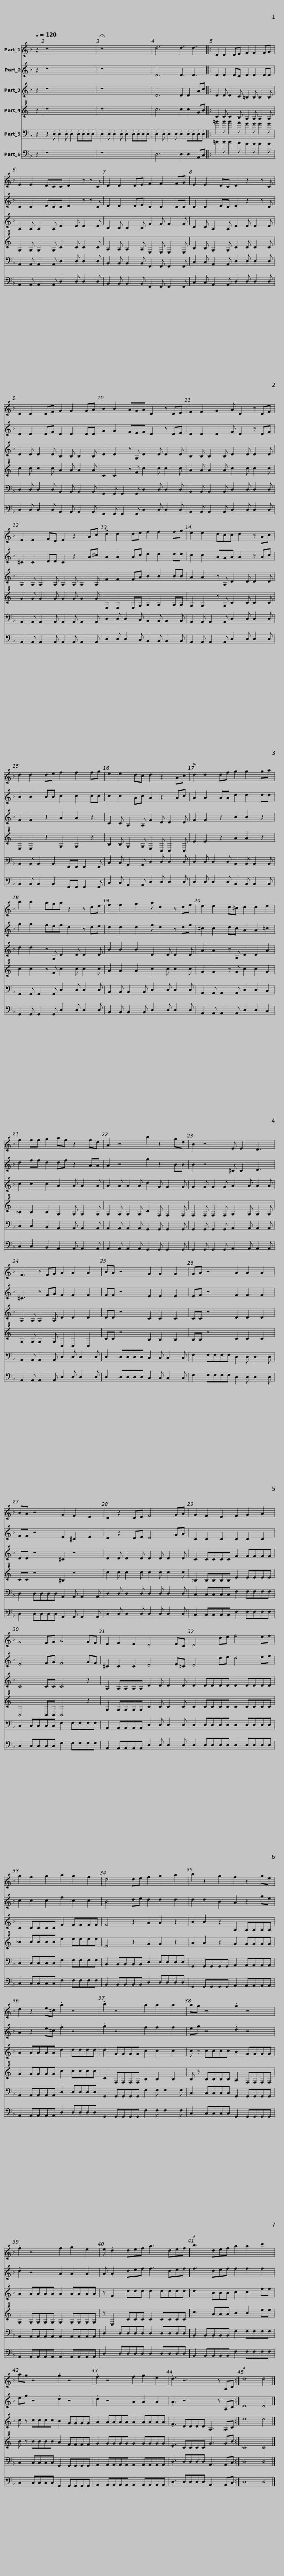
X:1
%%score 1 2 3 4 5 6
L:1/8
Q:1/4=120
M:none
I:linebreak $
K:F
V:1 treble
V:2 treble
V:3 treble
V:4 treble+8
V:5 bass
V:6 bass
V:1
 z2 | z8 x4 | !fermata!z8 x4 | d6 d3 d3 |:$ D2 D2 DE F2 F2 FG | %5
 E2 E2 DCC D2 z z C | D2 D2 DE F2 F2 FG |$ E2 E2 DC D2 z2 z C |$ D2 D2 DF G2 G2 GA | B2 B2 AGA D2 z DE | %10
 F2 F2 G2 A D2 z DF |$ E2 E2 FD E2 z2 Ac |$ !>!d2 d2 de f2 f2 fg | e2 e2 dcc d2 z Ac | d2 d2 de f2 f2 fg |$ %15
 e2 e2 dc d2 z2 Ac |$ !>!d2 d2 df g2 g2 ga | b2 b2 aga z2 z de | f2 f2 g2 a d2 z df |$ e2 e2 d^c d2 d2 e2 |$ %20
 f2 ff g2 af z2 fd | A2 z4 b2 z2 gd | B2 z4 E E2 D3 |$ F3 z FG A2 A2 A2 |$ BA z4 G2 G2 G2 | %25
 GA z4 A2 A2 A2 | BA z4 G2 F2 E2 |$ D2 z2 DE F4 GA |$ G2 F2 E2 F2 G2 A2 | G4 FG A4 GF | %30
 E2 F2 E2 D4 EC |$ D4 de f4 ef |$ g2 f2 g2 a2 g2 f2 | d4 de f2 g2 a2 | b2 z2 g2 f2 z2 ge |$ %35
 d2 z2 e^c .a2 z4 |$ .b2 z4 a2 a2 a2 | ag z4 .g2 z4 | .f2 z4 f2 g2 e2 | e .d2 def a3 def |$ %40
 !^!b3 def a2 a2 c'2 | ag z4 .g2 z4 | .f2 z4 f2 g2 e2 | .d3 z6 z A,C :|$ !^!d8 d4 |] %45
V:2
 z2 | z8 x4 | z8 x4 | D6 D3 D3 |:$ D2 D2 DC D2 D2 DD | %5
 C2 C2 DCC D2 z z C | D2 D2 DE C2 C2 CC |$ C2 C2 DC D2 z2 z C |$ D2 D2 DF D2 D2 DD | G2 G2 FEF D2 z DE | %10
 D2 D2 D2 F D2 z DF |$ ^C2 C2 DD C2 z2 A^c |$ A2 A2 Ac d2 d2 dd | c2 c2 AGA A2 z Ac | B2 B2 BB c2 c2 cc |$ %15
 c2 c2 Ac A2 z2 Ac |$ A2 A2 AA d2 d2 dd | g2 g2 fef d2 z de | d2 d2 d2 f d2 z df |$ ^c2 c2 dc A2 A2 =c2 |$ %20
 d2 ff d2 df z2 AA | A2 z4 g2 z2 BB | B2 z4 ^C C2 D3 |$ ^C3 z FG F2 F2 F2 |$ FF z4 E2 E2 E2 | %25
 EF z4 F2 F2 F2 | FF z4 E2 ^C2 E2 |$ D2 z2 DE D4 GA |$ C2 C2 C2 C2 C2 C2 | E4 FG F4 GF | %30
 ^C2 C2 C2 D4 E=C |$ D4 de d4 ef |$ c2 c2 c2 f2 c2 c2 | B4 de d2 d2 d2 | d2 d2 B2 A2 z2 ge |$ %35
 A2 z2 e^c .f2 z4 |$ .g2 z4 f2 f2 f2 | eg z4 .d2 z4 | .d2 z4 A2 A2 A2 | A .A2 def f3 def |$ %40
 f3 def f2 f2 f2 | eg z4 .d2 z4 | .d2 z4 A2 A2 A2 | .A3 z6 z A,C :|$ D8 D4 |] %45
V:3
 z2 | z8 x4 | z8 x4 | D6 D2 D2 Ac |:$ D2 D D2 C =B,2 B, B,2 B, | %5
 A,2 A, A,2 A, D2 D D2 D | B,2 B, B,2 B, F2 F F2 F |$ C2 C A,2 A, D2 D D2 D |$ D2 D D2 D B,2 B, B,2 B, | D2 D2 z G, D2 D D2 D | %10
 B,2 B, B,2 B, D2 D D2 D |$ A,2 A, A,2 A, A,2 A, A,2 A, |$ F2 F2 FA B2 B2 BB | A2 A2 z A, D2 D D2 D | F2 F2 z2 A2 A2 z2 |$ %15
 C2 C A,2 A, F2 D D2 D |$ F2 F2 z2 B2 B2 z2 | d2 d2 z G, D2 D D2 D | B2 B2 B2 D2 D D2 D |$ A2 A2 z A, D2 D2 A2 |$ %20
 c2 c2 c2 A2 A A2 A | A2 A A2 A d2 G G2 G | G2 G G2 G A2 A A2 A |$ A,2 A, A,2 A, D2 D2 D2 |$ DD z4 C2 C2 C2 | %25
 CC z4 D2 D2 D2 | DD z4 ^C2 z4 |$ D2 D D2 D D2 D D2 D |$ C2 CCCC F2 FFFF | C4 CC C4 z2 | %30
 A,2 A,A,A,A, D2 D D2 D |$ D2 DDDD D2 DDDD |$ C2 CCCC F2 FFFF | F4 z2 A2 A2 z2 | B2 B2 z2 A,2 A,A,A,A, |$ %35
 A2 AAAA d2 dddd |$ d2 GGGG c2 c2 c2 | c z cccc B2 GGGG | A2 AAAA A2 AAAA | z F2 ddd d2 dddd |$ %40
 d3 BBB c2 c2 ff | c z cccc B2 GGGG | A2 AAAA A2 AAAA | .F3 DDDD A,3 A,C :|$ d8 d4 |] %45
V:4
[K:C] z2 | z8 x4 | z8 x4 | c6 c2 c2 GB |:$ C2 C C2 B, A,2 A, A,2 A, | %5
 G,2 G, G,2 G, C2 C C2 C | A,2 A, A,2 A, E,2 E, E,2 E, |$ B,2 B, G,2 G, C2 C C2 C |$ c2 c c2 c A2 A A2 A | C2 C2 z F c2 c c2 c | %10
 A2 A A2 A c2 c c2 c |$ G2 G G2 G G2 G G2 G |$ E,2 E,2 E,G, A,2 A,2 A,A, | G,2 G,2 z G, C2 C C2 C | E,2 E,2 z2 G,2 G,2 z2 |$ %15
 B,2 B, G,2 G, E,2 C, C,2 C, |$ E2 E2 z2 A2 A2 z2 | c2 c2 z F c2 c c2 c | A2 A2 A2 c2 c c2 c |$ G2 G2 z G c2 c2 G2 |$ %20
 _B,2 B,2 B,2 G,2 G, G,2 G, | G,2 G, G,2 G, C2 F, F,2 F, | F,2 F, F,2 F, G,2 G, G,2 G, |$ G,2 G, G,2 G, C,2 C,2 C,2 |$ CC z4 B,2 B,2 B,2 | %25
 B,B, z4 C2 C2 C2 | CC z4 ^B,2 z4 |$ c2 c c2 c c2 c c2 c |$ _B,2 B,B,B,B, E2 EEEE | B,,4 B,,B,, B,,4 z2 | %30
 G,2 G,G,G,G, C2 C C2 C |$ C2 CCCC C2 CCCC |$ _B2 BBBB e2 eeee | E4 z2 G2 G2 z2 | A2 A2 z2 G2 GGGG |$ %35
 G2 GGGG c2 cccc |$ C2 F,F,F,F, B,2 B,2 B,2 | B, z B,B,B,B, A,2 F,F,F,F, | G,2 G,G,G,G, G,2 G,G,G,G, | z E,2 CCC C2 CCCC |$ %40
 c3 AAA B2 B2 ee | B z BBBB A2 FFFF | G2 GGGG G2 GGGG | .E3 CCCC G3 GB :|$ C8 C4 |] %45
V:5
 z2 | z2 .D, .D,2 .D, .D,2 .D,.D,.D,.D, | .D,2 .D, .D,2 .D, .D,2 .D,.D,.D,.D, | .D,2 .D, .D,2 .D, .D,2 .D,.D,.D,.D, |:$ =B2 B B2 A G2 G G2 G | %5
 A,,2 A,, A,,2 A,, D,2 D, D,2 D, | B,,2 B,, B,,2 B,, F,,2 F,, F,,2 F,, |$ C,2 C, A,,2 A,, D,2 D, D,2 D, |$ D,2 D, D,2 D, B,,2 B,, B,,2 B,, | G,,2 G,, G,,2 G,, D,2 D, D,2 D, | %10
 B,,2 B,, B,,2 B,, D,2 D, D,2 D, |$ A,,2 A,, A,,2 A,, A,,2 A,, A,,2 A,, |$ D,2 D, D,2 C, B,,2 B,, B,,2 B,, | A,,2 A,, A,,2 A,, D,2 D, D,2 D, | B,,2 B,, B,,2 B,,2 F,,F,, F,,2 F,, |$ %15
 C,2 C, A,,2 A,, D,2 D, D,2 D, |$ D,2 D, D,2 D, B,,2 B,, B,,2 B,, | G,,2 G,, G,,2 G,, D,2 D, D,2 D, | B,,2 B,, B,,2 B,, D,2 D, D,2 D, |$ A,,2 A,, A,,2 A,, D,2 D,2 C,2 |$ %20
 C,2 C,2 B,,2 A,,2 A,, A,,2 A,, | A,,2 A,, A,,2 A,, G,,2 G,, G,,2 G,, | G,,2 G,, G,,2 G,, A,,2 A,, A,,2 A,, |$ A,,2 A,, A,,2 A,, D,2 D, D,2 D, |$ D,2 D,D,D,D, C,2 C, C,2 C, | %25
 F,2 F,F,F,F, D,2 D, D,2 D, | D,2 D,D,D,D, A,,2 A,, A,,2 A,, |$ D,2 D, D,2 D, D,2 D, D,2 D, |$ C,2 C,C,C,C, F,2 F,F,F,F, | C,2 C,C,C,C, F,2 F,F,F,F, | %30
 A,,2 A,,A,,A,,A,, D,2 D, D,2 D, |$ D,2 D,D,D,D, D,2 D,D,D,D, |$ C,2 C,C,C,C, F,2 F,F,F,F, | B,,2 B,,B,,B,,B,, D,2 D,D,D,D, | G,,2 G,,G,,G,,G,, A,,2 A,,A,,A,,A,, |$ %35
 A,,2 A,,A,,A,,A,, D,2 D,D,D,D, |$ G,,2 G,,G,,G,,G,, F,2 F, F,2 F, | C,2 C,C,C,C, G,,2 G,,G,,G,,G,, | A,,2 A,,A,,A,,A,, A,,2 A,,A,,A,,A,, | D,2 D,D,D,D, D,2 D,D,D,D, |$ %40
 B,,2 B,,B,,B,,B,, F,2 F,F,F,F, | C,2 C,C,C,C, G,,2 G,,G,,G,,G,, | A,,2 A,,A,,A,,A,, A,,2 A,,A,,A,,A,, | .D,3 D,D,D,D, A,,3 A,,C, :|$ D,8 D,4 |] %45
V:6
 z2 | z8 x4 | z8 x4 | D,6 D,2 D,2 A,,C, |:$ =B2 B B2 A G2 G G2 G | %5
 A,,2 A,, A,,2 A,, D,2 D, D,2 D, | B,,2 B,, B,,2 B,, F,,2 F,, F,,2 F,, |$ C,2 C, A,,2 A,, D,2 D, D,2 D, |$ D,2 D, D,2 D, B,,2 B,, B,,2 B,, | G,,2 G,, G,,2 G,, D,2 D, D,2 D, | %10
 B,,2 B,, B,,2 B,, D,2 D, D,2 D, |$ A,,2 A,, A,,2 A,, A,,2 A,, A,,2 A,, |$ D,2 D, D,2 C, B,,2 B,, B,,2 B,, | A,,2 A,, A,,2 A,, D,2 D, D,2 D, | B,,2 B,, B,,2 B,,2 F,,F,, F,,2 F,, |$ %15
 C,2 C, A,,2 A,, D,2 D, D,2 D, |$ D,2 D, D,2 D, B,,2 B,, B,,2 B,, | G,,2 G,, G,,2 G,, D,2 D, D,2 D, | B,,2 B,, B,,2 B,, D,2 D, D,2 D, |$ A,,2 A,, A,,2 A,, D,2 D,2 C,2 |$ %20
 C,2 C,2 B,,2 A,,2 A,, A,,2 A,, | A,,2 A,, A,,2 A,, G,,2 G,, G,,2 G,, | G,,2 G,, G,,2 G,, A,,2 A,, A,,2 A,, |$ A,,2 A,, A,,2 A,, D,2 D, D,2 D, |$ D,2 D,D,D,D, C,2 C, C,2 C, | %25
 F,2 F,F,F,F, D,2 D, D,2 D, | D,2 D,D,D,D, A,,2 A,, A,,2 A,, |$ D,2 D, D,2 D, D,2 D, D,2 D, |$ C,2 C,C,C,C, F,2 F,F,F,F, | C,2 C,C,C,C, F,2 F,F,F,F, | %30
 A,,2 A,,A,,A,,A,, D,2 D, D,2 D, |$ D,2 D,D,D,D, D,2 D,D,D,D, |$ C,2 C,C,C,C, F,2 F,F,F,F, | B,,2 B,,B,,B,,B,, D,2 D,D,D,D, | G,,2 G,,G,,G,,G,, A,,2 A,,A,,A,,A,, |$ %35
 A,,2 A,,A,,A,,A,, D,2 D,D,D,D, |$ G,,2 G,,G,,G,,G,, F,2 F, F,2 F, | C,2 C,C,C,C, G,,2 G,,G,,G,,G,, | A,,2 A,,A,,A,,A,, A,,2 A,,A,,A,,A,, | D,2 D,D,D,D, D,2 D,D,D,D, |$ %40
 B,,2 B,,B,,B,,B,, F,2 F,F,F,F, | C,2 C,C,C,C, G,,2 G,,G,,G,,G,, | A,,2 A,,A,,A,,A,, A,,2 A,,A,,A,,A,, | .D,3 D,D,D,D, A,,3 A,,C, :|$ D,8 D,4 |] %45
